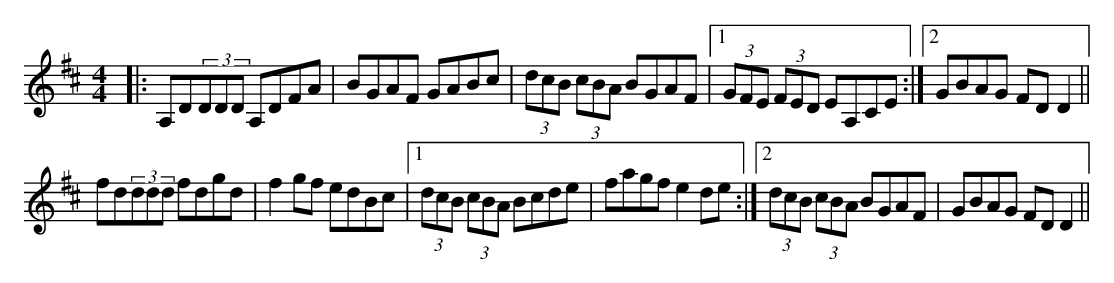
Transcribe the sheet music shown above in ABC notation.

X:1
M:4/4
K:D
|:A,D(3DDD A,DFA|BGAF GABc|(3dcB (3cBA BGAF|1 (3GFE (3FED EA,CE:|2 GBAG FDD2||
fd(3ddd fdgd|f2gf edBc|1 (3dcB (3cBA Bcde|fagf e2de:|2 (3dcB (3cBA BGAF|GBAG FDD2||
